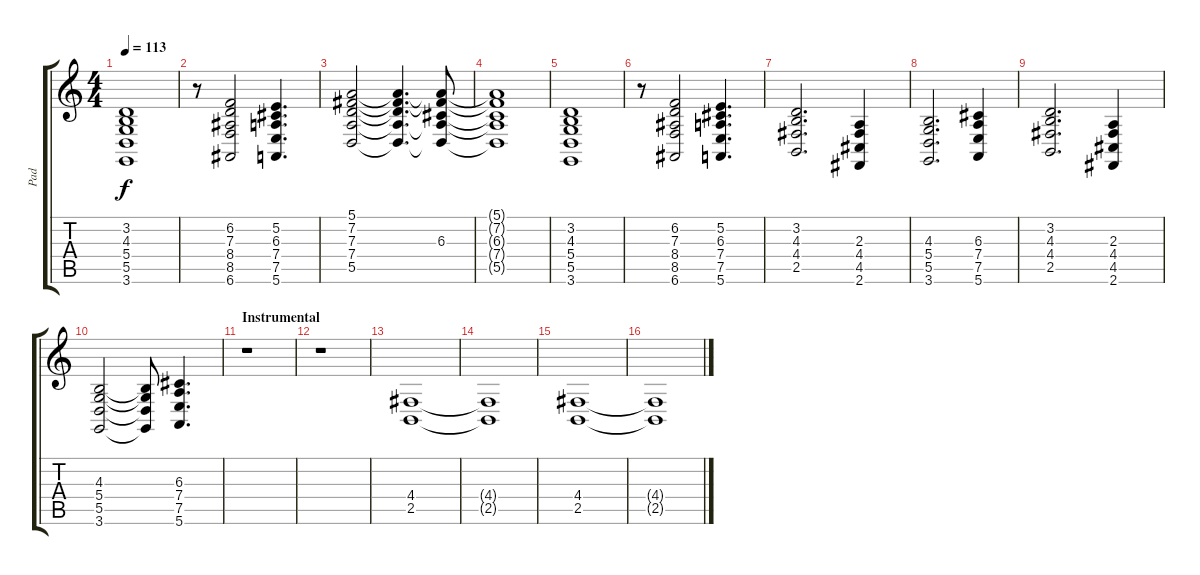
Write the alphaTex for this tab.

\track ("Pad" "Pad") {instrument pad3polysynth}
\staff {score tabs}
\tuning (E4 B3 G3 D3 A2 E2) {hide}
\ts (4 4)
\tempo 113
\clef g2
\ks c
(3.2 4.3 5.4 5.5 3.6).1{dy f} |
r.8 (6.2 7.3 8.4 8.5 6.6).2 (5.2 6.3 7.4 7.5 5.6).4{d} |
(5.1 7.2 7.3 7.4 5.5).2 (5.1{t} 7.2{t} 7.3{t} 7.4{t} 5.5{t}).4{d} (5.1{t} 7.2{t} 6.3 7.4{t} 5.5{t}).8 |
(5.1{t} 7.2{t} 6.3{t} 7.4{t} 5.5{t}).1 |
(3.2 4.3 5.4 5.5 3.6).1 |
r.8 (6.2 7.3 8.4 8.5 6.6).2 (5.2 6.3 7.4 7.5 5.6).4{d} |
(3.2 4.3 4.4 2.5).2{d} (2.3 4.4 4.5 2.6).4 |
(4.3 5.4 5.5 3.6).2{d} (6.3 7.4 7.5 5.6).4 |
(3.2 4.3 4.4 2.5).2{d} (2.3 4.4 4.5 2.6).4 |
(4.3 5.4 5.5 3.6).2 (4.3{t} 5.4{t} 5.5{t} 3.6{t}).8 (6.3 7.4 7.5 5.6).4{d} |
\section ("" "Instrumental")
r.1 |
r.1 |
(4.4 2.5).1 |
(4.4{t} 2.5{t}).1 |
(4.4 2.5).1 |
(4.4{t} 2.5{t}).1
